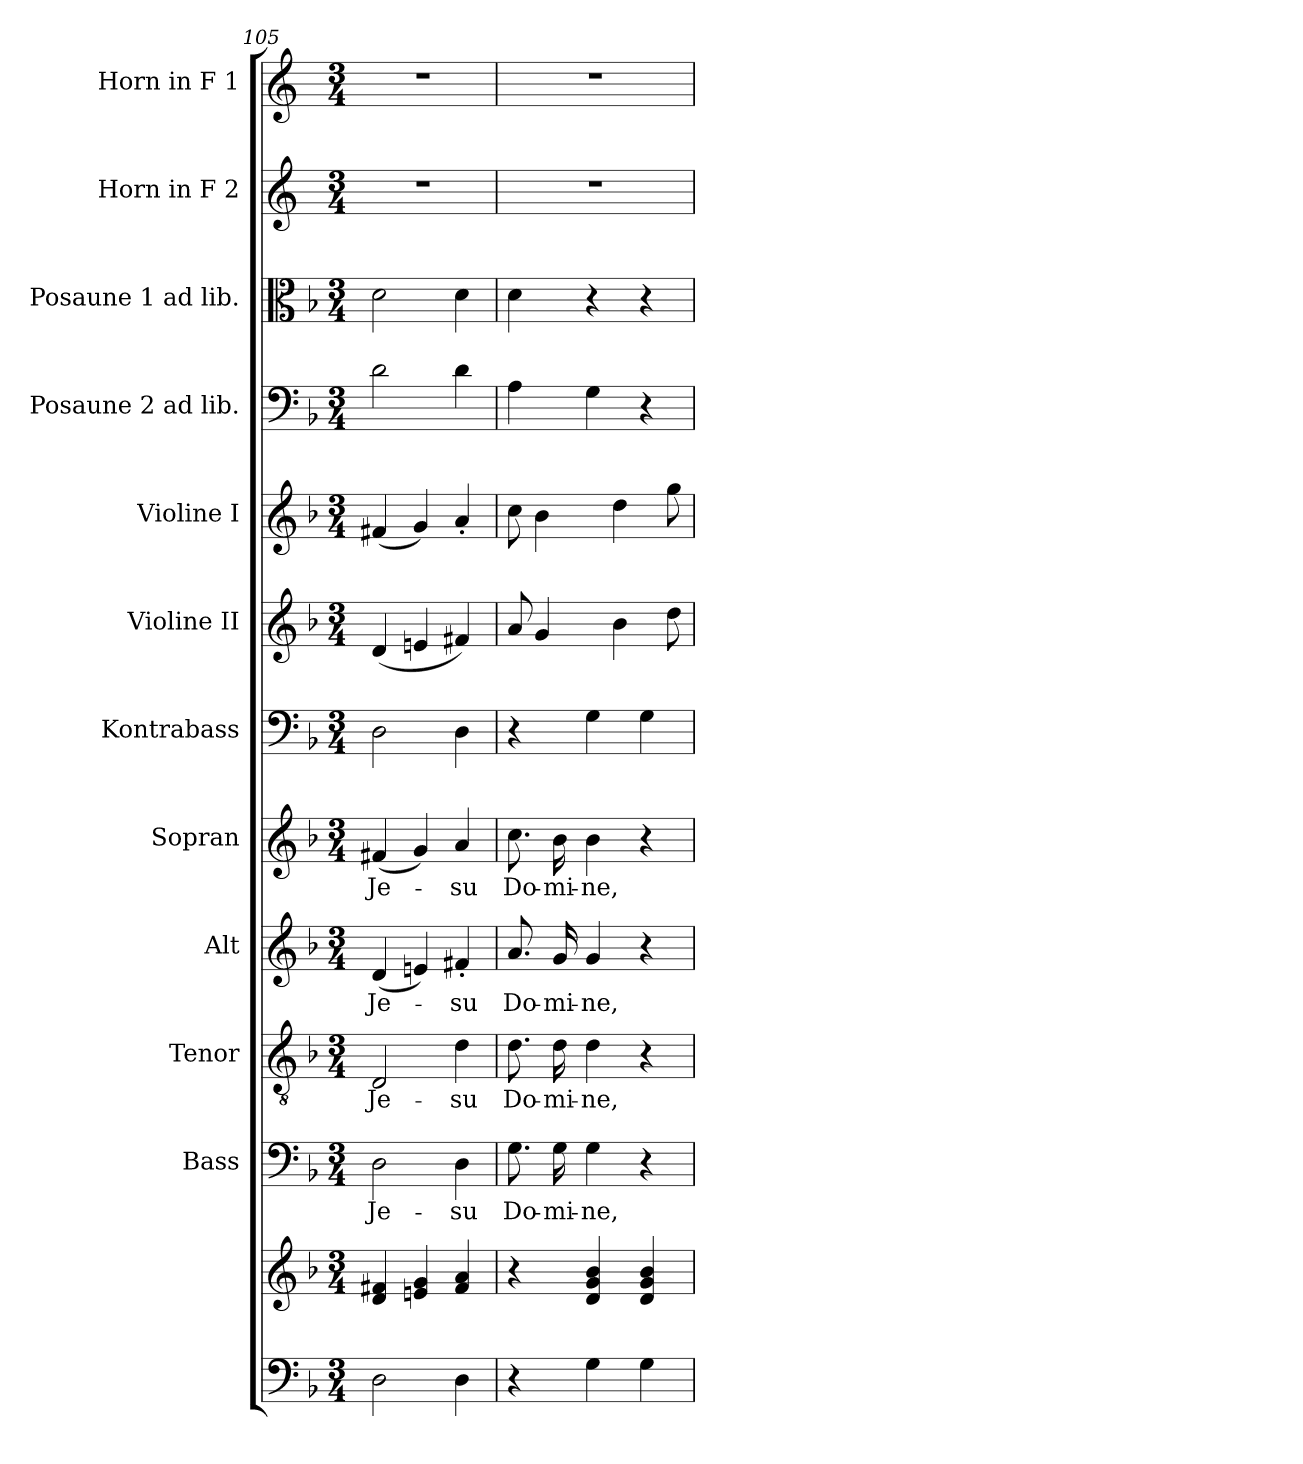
**kern	**kern	**kern	**text	**kern	**text	**kern	**text	**kern	**text	**kern	**kern	**kern	**kern	**kern	**kern	**kern
*part12	*part12	*part11	*part11	*part10	*part10	*part9	*part9	*part8	*part8	*part7	*part6	*part5	*part4	*part3	*part2	*part1
*staff13	*staff12	*staff11	*staff11	*staff10	*staff10	*staff9	*staff9	*staff8	*staff8	*staff7	*staff6	*staff5	*staff4	*staff3	*staff2	*staff1
*	*	*I"Bass	*	*I"Tenor	*	*I"Alt	*	*I"Sopran	*	*I"Kontrabass	*I"Violine II	*I"Violine I	*I"Posaune 2 ad lib.	*I"Posaune 1 ad lib.	*I"Horn in F 2	*I"Horn in F 1
*	*	*I'B.	*	*I'T.	*	*I'A.	*	*I'S.	*	*I'Kb.	*I'Vl. II	*I'Vl. I	*I'Pos. 2	*I'Pos. 1	*I'Hrn. F 2	*I'Hrn. F 1
*clefF4	*clefG2	*clefF4	*	*clefGv2	*	*clefG2	*	*clefG2	*	*clefF4	*clefG2	*clefG2	*clefF4	*clefC3	*clefG2	*clefG2
*	*	*	*	*	*	*	*	*	*	*ITrd7c12	*	*	*	*	*ITrd4c7	*ITrd4c7
*k[b-]	*k[b-]	*k[b-]	*	*k[b-]	*	*k[b-]	*	*k[b-]	*	*k[b-]	*k[b-]	*k[b-]	*k[b-]	*k[b-]	*k[b-]	*k[b-]
*F:	*F:	*F:	*	*F:	*	*F:	*	*F:	*	*F:	*F:	*F:	*F:	*F:	*F:	*F:
*M3/4	*M3/4	*M3/4	*	*M3/4	*	*M3/4	*	*M3/4	*	*M3/4	*M3/4	*M3/4	*M3/4	*M3/4	*M3/4	*M3/4
=105	=105	=105	=105	=105	=105	=105	=105	=105	=105	=105	=105	=105	=105	=105	=105	=105
!	!	!	!LO:LY:b	!	!LO:LY:b	!	!LO:LY:b	!	!LO:LY:b	!	!	!	!	!	!	!
2D\	4d/ 4f#X/	2D\	Je-	2D/	Je-	(<4d/	Je-	(<4f#X/	Je-	2DD\	(<4d/	(<4f#X/	2d\	2d\	2.r	2.r
.	4en/ 4g/	.	.	.	.	4en/)	.	4g/)	.	.	4en/	4g/)	.	.	.	.
!	!	!	!LO:LY:b	!	!LO:LY:b	!	!LO:LY:b	!	!LO:LY:b	!	!	!	!	!	!	!
4D\	4f#/ 4a/	4D\	-su	4d\	-su	4f#X'</	-su	4a/	-su	4DD\	4f#X/)	4a'</	4d\	4d\	.	.
!!LO:PB:g=z
=106	=106	=106	=106	=106	=106	=106	=106	=106	=106	=106	=106	=106	=106	=106	=106	=106
!	!	!	!LO:LY:b	!	!LO:LY:b	!	!LO:LY:b	!	!LO:LY:b	!	!	!	!	!	!	!
4r	4r	8.G\	Do-	8.d\	Do-	8.a/	Do-	8.cc\	Do-	4r	8a/	8cc\	4A\	4d\	2.r	2.r
.	.	.	.	.	.	.	.	.	.	.	4g/	4b-\	.	.	.	.
!	!	!	!LO:LY:b	!	!LO:LY:b	!	!LO:LY:b	!	!LO:LY:b	!	!	!	!	!	!	!
.	.	16G\	-mi-	16d\	-mi-	16g/	-mi-	16b-\	-mi-	.	.	.	.	.	.	.
!	!	!	!LO:LY:b	!	!LO:LY:b	!	!LO:LY:b	!	!LO:LY:b	!	!	!	!	!	!	!
4G\	4d/ 4g/ 4b-/	4G\	-ne,	4d\	-ne,	4g/	-ne,	4b-\	-ne,	4GG\	.	.	4G\	4r	.	.
.	.	.	.	.	.	.	.	.	.	.	4b-\	4dd\	.	.	.	.
4G\	4d/ 4g/ 4b-/	4r	.	4r	.	4r	.	4r	.	4GG\	.	.	4r	4r	.	.
.	.	.	.	.	.	.	.	.	.	.	8dd\	8gg\	.	.	.	.
=	=	=	=	=	=	=	=	=	=	=	=	=	=	=	=	=
*-	*-	*-	*-	*-	*-	*-	*-	*-	*-	*-	*-	*-	*-	*-	*-	*-
